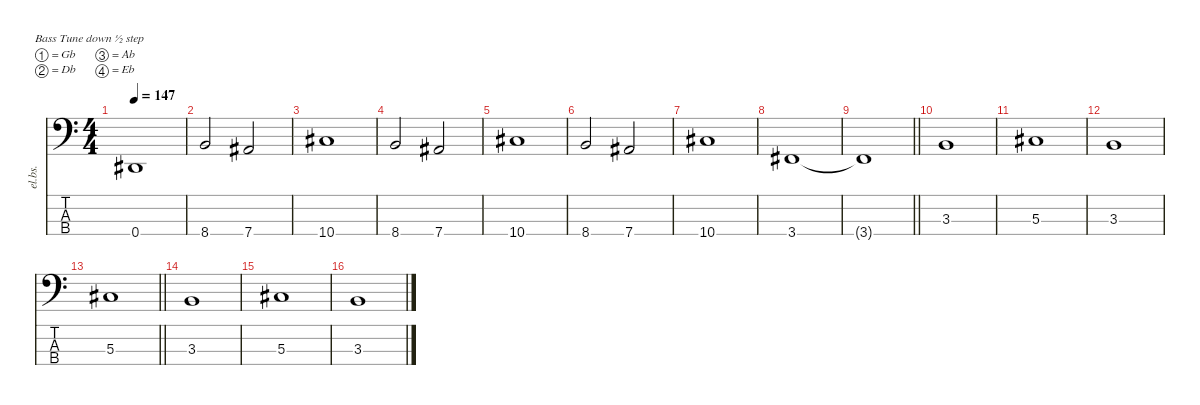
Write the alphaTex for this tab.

\defaultSystemsLayout 4
\hideDynamics
\bracketExtendMode nobrackets
\otherSystemsTrackNameOrientation horizontal
\track ("Bass" "el.bs.") {instrument electricbasspick}
\staff {score tabs}
\tuning (Gb2 Db2 Ab1 Eb1)
\ts (4 4)
\tempo 147
\clef f4
\ks c
0.4{t acc #}.1{dy f beam Up} |
8.4.2{beam Up} 7.4{acc #}.2{beam Up} |
10.4{acc #}.1{beam Up} |
8.4.2{beam Up} 7.4{acc #}.2{beam Up} |
10.4{acc #}.1{beam Up} |
8.4.2{beam Up} 7.4{acc #}.2{beam Up} |
10.4{acc #}.1{beam Up} |
3.4{acc #}.1{beam Up} |
\barLineRight lightlight
3.4{t acc #}.1{beam Up} |
3.3.1{beam Up} |
5.3{acc #}.1{beam Up} |
3.3.1{beam Up} |
\barLineRight lightlight
5.3{acc #}.1{beam Up} |
3.3.1{beam Up} |
5.3{acc #}.1{beam Up} |
3.3.1{beam Up}
